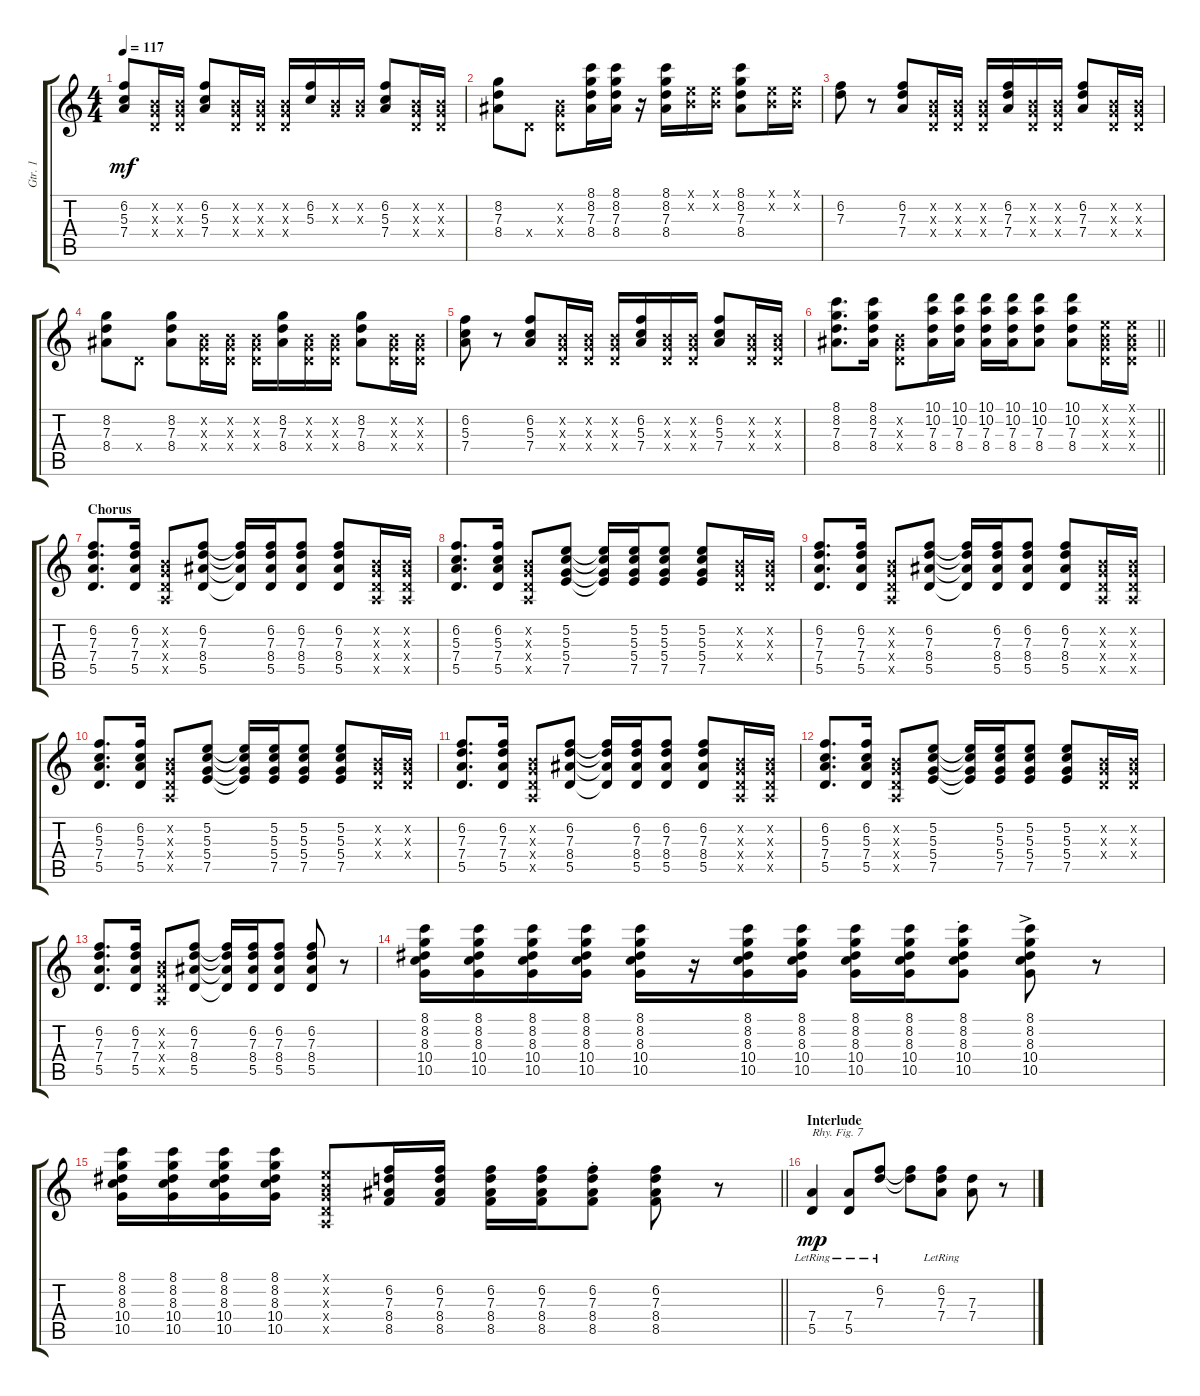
\track ("Gtr. 1" "Gtr. 1") {instrument electricguitarclean}
\staff {score tabs}
\tuning (E4 B3 G3 D3 A2 E2) {hide}
\ts (4 4)
\tempo 117
\clef g2
\ks c
(6.2 5.3 7.4).8{dy mf} (0.2{x} 0.3{x} 0.4{x}).16 (0.2{x} 0.3{x} 0.4{x}).16 (6.2 5.3 7.4).8 (0.2{x} 0.3{x} 0.4{x}).16 (0.2{x} 0.3{x} 0.4{x}).16 (0.2{x} 0.3{x} 0.4{x}).16 (6.2 5.3).16 (0.2{x} 0.3{x}).16 (0.2{x} 0.3{x}).16 (6.2 5.3 7.4).8 (0.2{x} 0.3{x} 0.4{x}).16 (0.2{x} 0.3{x} 0.4{x}).16 |
(8.2 7.3 8.4).8 0.4{x}.8 (0.2{x} 0.3{x} 0.4{x}).8 (8.1 8.2 7.3 8.4).16 (8.1 8.2 7.3 8.4).16 r.16 (8.1 8.2 7.3 8.4).16 (0.1{x} 0.2{x}).16 (0.1{x} 0.2{x}).16 (8.1 8.2 7.3 8.4).8 (0.1{x} 0.2{x}).16 (0.1{x} 0.2{x}).16 |
(6.2 7.3).8 r.8 (6.2 7.3 7.4).8 (0.2{x} 0.3{x} 0.4{x}).16 (0.2{x} 0.3{x} 0.4{x}).16 (0.2{x} 0.3{x} 0.4{x}).16 (6.2 7.3 7.4).16 (0.2{x} 0.3{x} 0.4{x}).16 (0.2{x} 0.3{x} 0.4{x}).16 (6.2 7.3 7.4).8 (0.2{x} 0.3{x} 0.4{x}).16 (0.2{x} 0.3{x} 0.4{x}).16 |
(8.2 7.3 8.4).8 0.4{x}.8 (8.2 7.3 8.4).8 (0.2{x} 0.3{x} 0.4{x}).16 (0.2{x} 0.3{x} 0.4{x}).16 (0.2{x} 0.3{x} 0.4{x}).16 (8.2 7.3 8.4).16 (0.2{x} 0.3{x} 0.4{x}).16 (0.2{x} 0.3{x} 0.4{x}).16 (8.2 7.3 8.4).8 (0.2{x} 0.3{x} 0.4{x}).16 (0.2{x} 0.3{x} 0.4{x}).16 |
(6.2 5.3 7.4).8 r.8 (6.2 5.3 7.4).8 (0.2{x} 0.3{x} 0.4{x}).16 (0.2{x} 0.3{x} 0.4{x}).16 (0.2{x} 0.3{x} 0.4{x}).16 (6.2 5.3 7.4).16 (0.2{x} 0.3{x} 0.4{x}).16 (0.2{x} 0.3{x} 0.4{x}).16 (6.2 5.3 7.4).8 (0.2{x} 0.3{x} 0.4{x}).16 (0.2{x} 0.3{x} 0.4{x}).16 |
\barLineRight lightlight
(8.1 8.2 7.3 8.4).8{d} (8.1 8.2 7.3 8.4).16 (0.2{x} 0.3{x} 0.4{x}).8 (10.1 10.2 7.3 8.4).16 (10.1 10.2 7.3 8.4).16 (10.1 10.2 7.3 8.4).16 (10.1 10.2 7.3 8.4).16 (10.1 10.2 7.3 8.4).8 (10.1 10.2 7.3 8.4).8 (0.1{x} 0.2{x} 0.3{x} 0.4{x}).16 (0.1{x} 0.2{x} 0.3{x} 0.4{x}).16 |
\section ("" "Chorus")
(6.2 7.3 7.4 5.5).8{d} (6.2 7.3 7.4 5.5).16 (0.2{x} 0.3{x} 0.4{x} 0.5{x}).8 (6.2 7.3 8.4 5.5).8 (6.2{t} 7.3{t} 8.4{t} 5.5{t}).16 (6.2 7.3 8.4 5.5).16 (6.2 7.3 8.4 5.5).8 (6.2 7.3 8.4 5.5).8 (0.2{x} 0.3{x} 0.4{x} 0.5{x}).16 (0.2{x} 0.3{x} 0.4{x} 0.5{x}).16 |
(6.2 5.3 7.4 5.5).8{d} (6.2 5.3 7.4 5.5).16 (0.2{x} 0.3{x} 0.4{x} 0.5{x}).8 (5.2 5.3 5.4 7.5).8 (5.2{t} 5.3{t} 5.4{t} 7.5{t}).16 (5.2 5.3 5.4 7.5).16 (5.2 5.3 5.4 7.5).8 (5.2 5.3 5.4 7.5).8 (0.2{x} 0.3{x} 0.4{x}).16 (0.2{x} 0.3{x} 0.4{x}).16 |
(6.2 7.3 7.4 5.5).8{d} (6.2 7.3 7.4 5.5).16 (0.2{x} 0.3{x} 0.4{x} 0.5{x}).8 (6.2 7.3 8.4 5.5).8 (6.2{t} 7.3{t} 8.4{t} 5.5{t}).16 (6.2 7.3 8.4 5.5).16 (6.2 7.3 8.4 5.5).8 (6.2 7.3 8.4 5.5).8 (0.2{x} 0.3{x} 0.4{x} 0.5{x}).16 (0.2{x} 0.3{x} 0.4{x} 0.5{x}).16 |
(6.2 5.3 7.4 5.5).8{d} (6.2 5.3 7.4 5.5).16 (0.2{x} 0.3{x} 0.4{x} 0.5{x}).8 (5.2 5.3 5.4 7.5).8 (5.2{t} 5.3{t} 5.4{t} 7.5{t}).16 (5.2 5.3 5.4 7.5).16 (5.2 5.3 5.4 7.5).8 (5.2 5.3 5.4 7.5).8 (0.2{x} 0.3{x} 0.4{x}).16 (0.2{x} 0.3{x} 0.4{x}).16 |
(6.2 7.3 7.4 5.5).8{d} (6.2 7.3 7.4 5.5).16 (0.2{x} 0.3{x} 0.4{x} 0.5{x}).8 (6.2 7.3 8.4 5.5).8 (6.2{t} 7.3{t} 8.4{t} 5.5{t}).16 (6.2 7.3 8.4 5.5).16 (6.2 7.3 8.4 5.5).8 (6.2 7.3 8.4 5.5).8 (0.2{x} 0.3{x} 0.4{x} 0.5{x}).16 (0.2{x} 0.3{x} 0.4{x} 0.5{x}).16 |
(6.2 5.3 7.4 5.5).8{d} (6.2 5.3 7.4 5.5).16 (0.2{x} 0.3{x} 0.4{x} 0.5{x}).8 (5.2 5.3 5.4 7.5).8 (5.2{t} 5.3{t} 5.4{t} 7.5{t}).16 (5.2 5.3 5.4 7.5).16 (5.2 5.3 5.4 7.5).8 (5.2 5.3 5.4 7.5).8 (0.2{x} 0.3{x} 0.4{x}).16 (0.2{x} 0.3{x} 0.4{x}).16 |
(6.2 7.3 7.4 5.5).8{d} (6.2 7.3 7.4 5.5).16 (0.2{x} 0.3{x} 0.4{x} 0.5{x}).8 (6.2 7.3 8.4 5.5).8 (6.2{t} 7.3{t} 8.4{t} 5.5{t}).16 (6.2 7.3 8.4 5.5).16 (6.2 7.3 8.4 5.5).8 (6.2 7.3 8.4 5.5).8 r.8 |
(8.1 8.2 8.3 10.4 10.5).16 (8.1 8.2 8.3 10.4 10.5).16 (8.1 8.2 8.3 10.4 10.5).16 (8.1 8.2 8.3 10.4 10.5).16 (8.1 8.2 8.3 10.4 10.5).16 r.16 (8.1 8.2 8.3 10.4 10.5).16 (8.1 8.2 8.3 10.4 10.5).16 (8.1 8.2 8.3 10.4 10.5).16 (8.1 8.2 8.3 10.4 10.5).16 (8.1{st} 8.2{st} 8.3{st} 10.4{st} 10.5{st}).8 (8.1{ac} 8.2{ac} 8.3{ac} 10.4{ac} 10.5{ac}).8 r.8 |
\barLineRight lightlight
(8.1 8.2 8.3 10.4 10.5).16 (8.1 8.2 8.3 10.4 10.5).16 (8.1 8.2 8.3 10.4 10.5).16 (8.1 8.2 8.3 10.4 10.5).16 (0.1{x} 0.2{x} 0.3{x} 0.4{x} 0.5{x}).8 (6.2 7.3 8.4 8.5).16 (6.2 7.3 8.4 8.5).16 (6.2 7.3 8.4 8.5).16 (6.2 7.3 8.4 8.5).16 (6.2{st} 7.3{st} 8.4{st} 8.5{st}).8 (6.2 7.3 8.4 8.5).8 r.8 |
\section ("" "Interlude")
(7.4{lr} 5.5{lr}).4{txt "Rhy. Fig. 7" dy mp} (7.4{lr} 5.5{lr}).8 (6.2{lr} 7.3{lr}).8 (6.2{t} 7.3{t}).8 (6.2{lr} 7.3{lr} 7.4{lr}).8 (7.3 7.4).8 r.8
